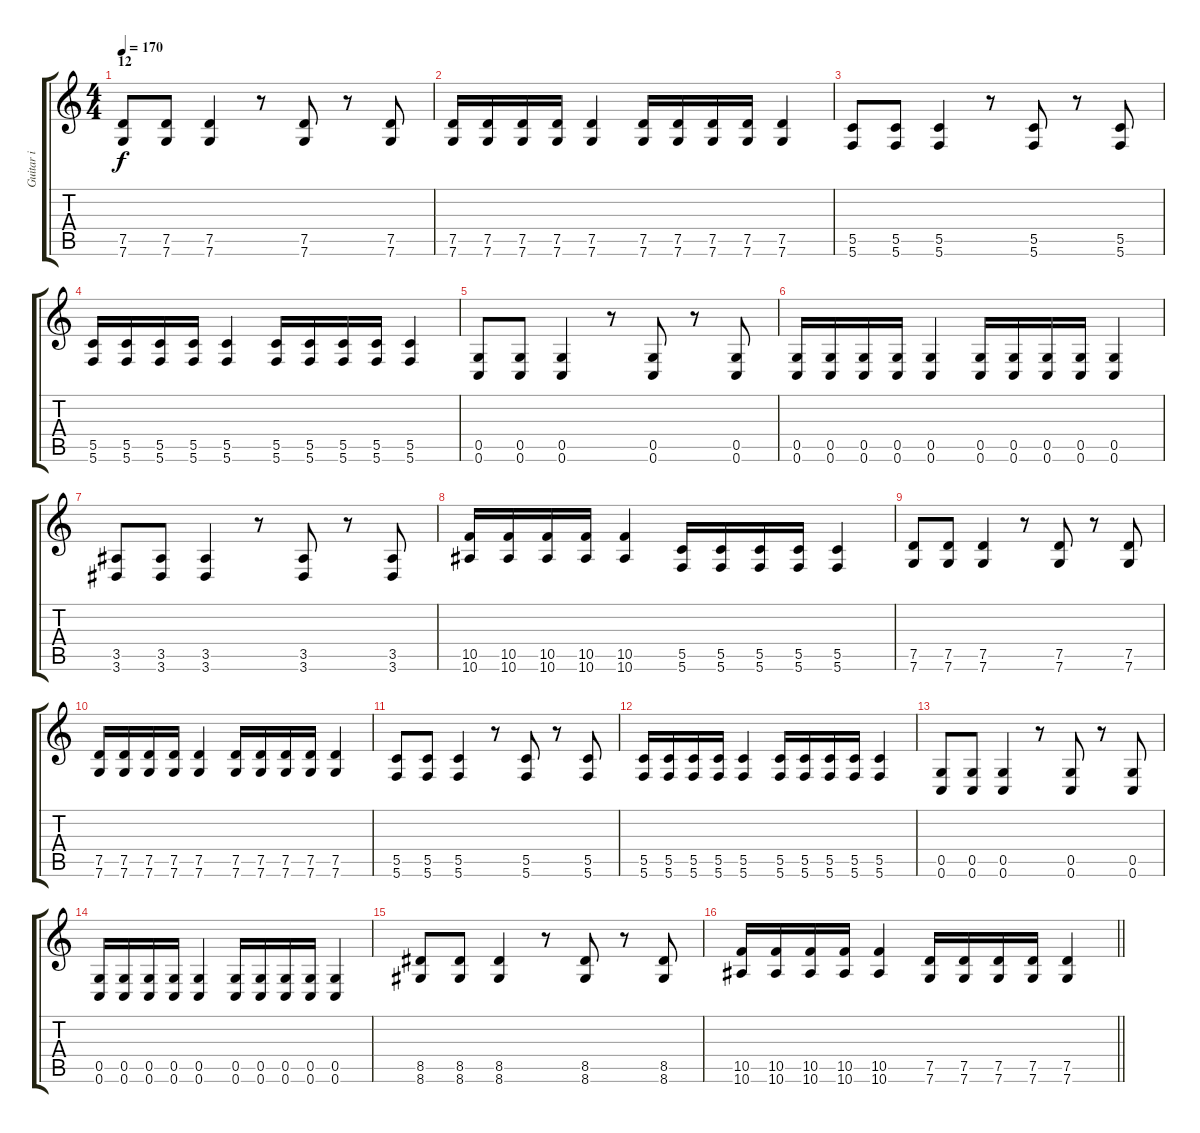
\track ("Guitar i" "Guitar i") {instrument distortionguitar}
\staff {score tabs}
\tuning (D4 A3 F3 C3 G2 C2) {hide}
\ts (4 4)
\section ("" "12")
\tempo 170
\clef g2
\ks c
(7.5 7.6).8{dy f} (7.5 7.6).8 (7.5 7.6).4 r.8 (7.5 7.6).8 r.8 (7.5 7.6).8 |
(7.5 7.6).16 (7.5 7.6).16 (7.5 7.6).16 (7.5 7.6).16 (7.5 7.6).4 (7.5 7.6).16 (7.5 7.6).16 (7.5 7.6).16 (7.5 7.6).16 (7.5 7.6).4 |
(5.5 5.6).8 (5.5 5.6).8 (5.5 5.6).4 r.8 (5.5 5.6).8 r.8 (5.5 5.6).8 |
(5.5 5.6).16 (5.5 5.6).16 (5.5 5.6).16 (5.5 5.6).16 (5.5 5.6).4 (5.5 5.6).16 (5.5 5.6).16 (5.5 5.6).16 (5.5 5.6).16 (5.5 5.6).4 |
(0.5 0.6).8 (0.5 0.6).8 (0.5 0.6).4 r.8 (0.5 0.6).8 r.8 (0.5 0.6).8 |
(0.5 0.6).16 (0.5 0.6).16 (0.5 0.6).16 (0.5 0.6).16 (0.5 0.6).4 (0.5 0.6).16 (0.5 0.6).16 (0.5 0.6).16 (0.5 0.6).16 (0.5 0.6).4 |
(3.5 3.6).8 (3.5 3.6).8 (3.5 3.6).4 r.8 (3.5 3.6).8 r.8 (3.5 3.6).8 |
(10.5 10.6).16 (10.5 10.6).16 (10.5 10.6).16 (10.5 10.6).16 (10.5 10.6).4 (5.5 5.6).16 (5.5 5.6).16 (5.5 5.6).16 (5.5 5.6).16 (5.5 5.6).4 |
(7.5 7.6).8 (7.5 7.6).8 (7.5 7.6).4 r.8 (7.5 7.6).8 r.8 (7.5 7.6).8 |
(7.5 7.6).16 (7.5 7.6).16 (7.5 7.6).16 (7.5 7.6).16 (7.5 7.6).4 (7.5 7.6).16 (7.5 7.6).16 (7.5 7.6).16 (7.5 7.6).16 (7.5 7.6).4 |
(5.5 5.6).8 (5.5 5.6).8 (5.5 5.6).4 r.8 (5.5 5.6).8 r.8 (5.5 5.6).8 |
(5.5 5.6).16 (5.5 5.6).16 (5.5 5.6).16 (5.5 5.6).16 (5.5 5.6).4 (5.5 5.6).16 (5.5 5.6).16 (5.5 5.6).16 (5.5 5.6).16 (5.5 5.6).4 |
(0.5 0.6).8 (0.5 0.6).8 (0.5 0.6).4 r.8 (0.5 0.6).8 r.8 (0.5 0.6).8 |
(0.5 0.6).16 (0.5 0.6).16 (0.5 0.6).16 (0.5 0.6).16 (0.5 0.6).4 (0.5 0.6).16 (0.5 0.6).16 (0.5 0.6).16 (0.5 0.6).16 (0.5 0.6).4 |
(8.5 8.6).8 (8.5 8.6).8 (8.5 8.6).4 r.8 (8.5 8.6).8 r.8 (8.5 8.6).8 |
\barLineRight lightlight
(10.5 10.6).16 (10.5 10.6).16 (10.5 10.6).16 (10.5 10.6).16 (10.5 10.6).4 (7.5 7.6).16 (7.5 7.6).16 (7.5 7.6).16 (7.5 7.6).16 (7.5 7.6).4
